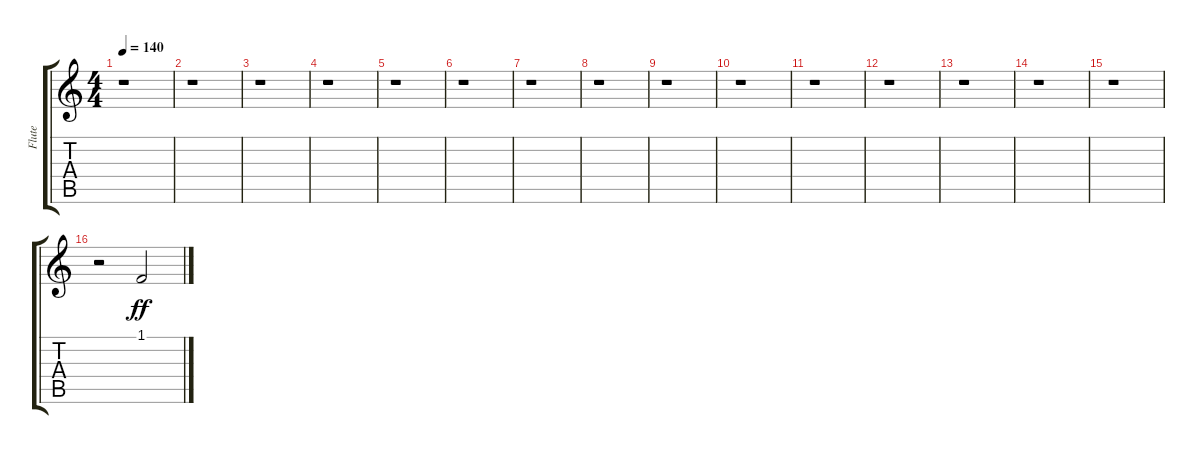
\track ("Flute" "Flute") {instrument flute}
\staff {score tabs}
\tuning (E4 B3 G3 D3 A2 E2) {hide}
\ts (4 4)
\tempo 140
\clef g2
\ks c
r.1{dy ff instrument flute} |
r.1 |
r.1 |
r.1 |
r.1 |
r.1 |
r.1 |
r.1 |
r.1 |
r.1 |
r.1 |
r.1 |
r.1 |
r.1 |
r.1 |
r.2{volume 4} 1.1.2{volume 13}
